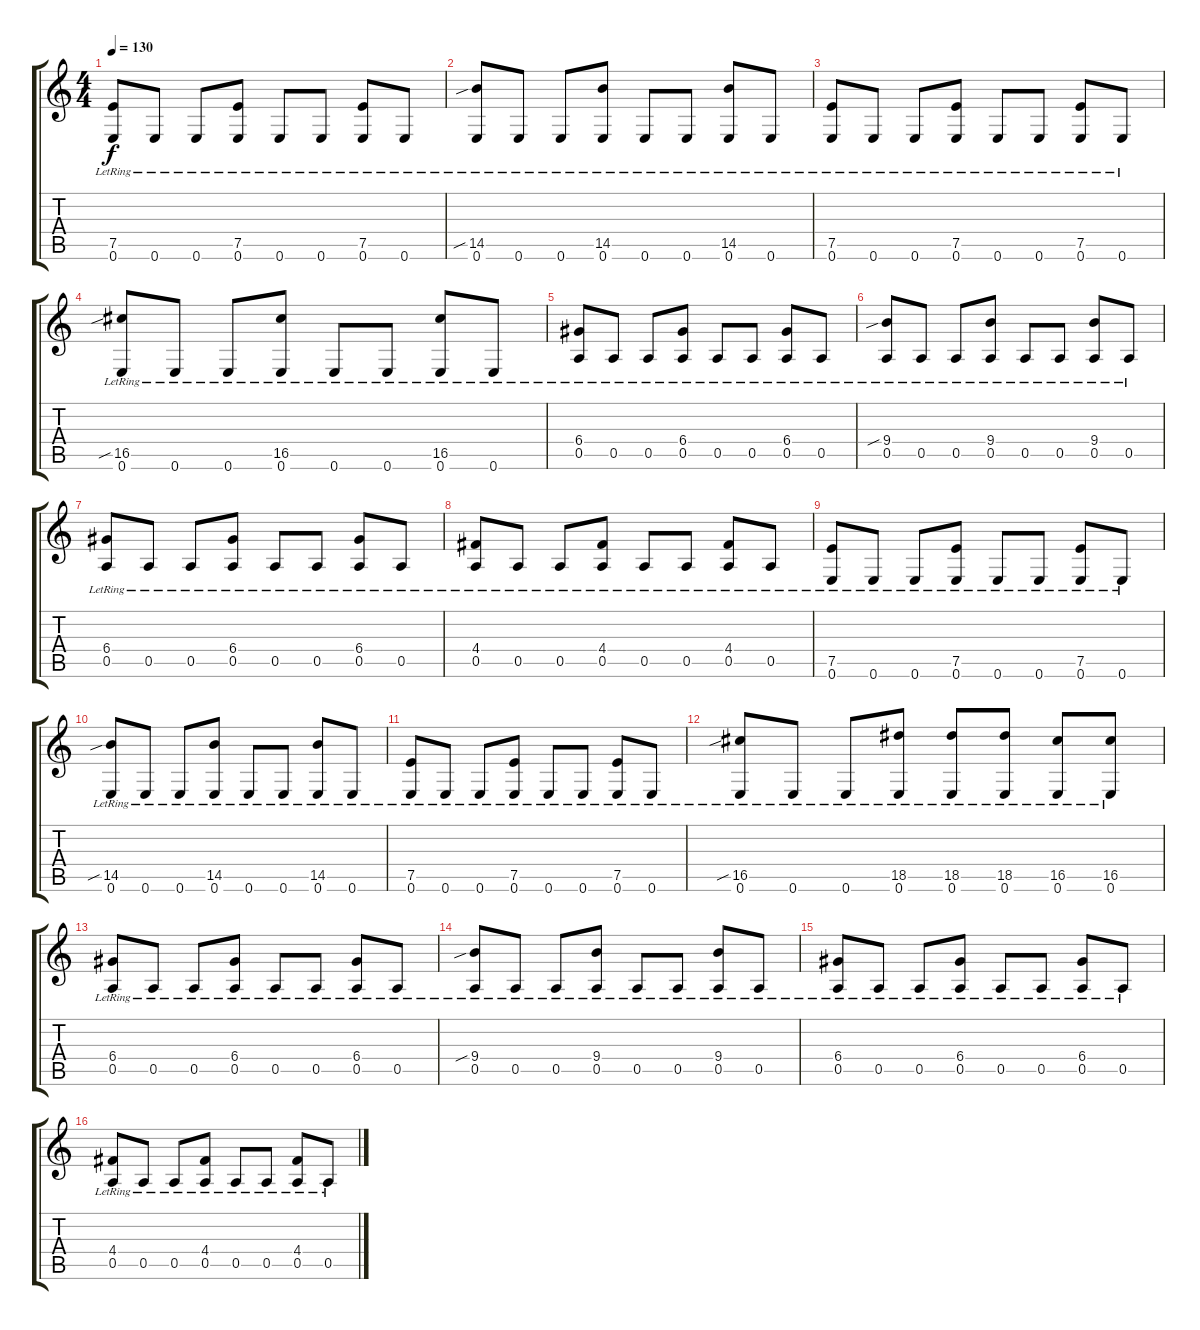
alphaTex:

\track "" {instrument overdrivenguitar}
\staff {score tabs}
\tuning (E4 B3 G3 D3 A2 E2) {hide}
\ts (4 4)
\tempo 130
\clef g2
\ks c
(7.5{lr} 0.6{lr}).8{dy f} 0.6{lr}.8 0.6{lr}.8 (7.5{lr} 0.6{lr}).8 0.6{lr}.8 0.6{lr}.8 (7.5{lr} 0.6{lr}).8 0.6{lr}.8 |
(14.5{sib lr} 0.6{lr}).8 0.6{lr}.8 0.6{lr}.8 (14.5{lr} 0.6{lr}).8 0.6{lr}.8 0.6{lr}.8 (14.5{lr} 0.6{lr}).8 0.6{lr}.8 |
(7.5{lr} 0.6{lr}).8 0.6{lr}.8 0.6{lr}.8 (7.5{lr} 0.6{lr}).8 0.6{lr}.8 0.6{lr}.8 (7.5{lr} 0.6{lr}).8 0.6{lr}.8 |
(16.5{sib lr} 0.6{lr}).8 0.6{lr}.8 0.6{lr}.8 (16.5{lr} 0.6{lr}).8 0.6{lr}.8 0.6{lr}.8 (16.5{lr} 0.6{lr}).8 0.6{lr}.8 |
(6.4{lr} 0.5{lr}).8 0.5{lr}.8 0.5{lr}.8 (6.4{lr} 0.5{lr}).8 0.5{lr}.8 0.5{lr}.8 (6.4{lr} 0.5{lr}).8 0.5{lr}.8 |
(9.4{sib lr} 0.5{lr}).8 0.5{lr}.8 0.5{lr}.8 (9.4{lr} 0.5{lr}).8 0.5{lr}.8 0.5{lr}.8 (9.4{lr} 0.5{lr}).8 0.5{lr}.8 |
(6.4{lr} 0.5{lr}).8 0.5{lr}.8 0.5{lr}.8 (6.4{lr} 0.5{lr}).8 0.5{lr}.8 0.5{lr}.8 (6.4{lr} 0.5{lr}).8 0.5{lr}.8 |
(4.4{lr} 0.5{lr}).8 0.5{lr}.8 0.5{lr}.8 (4.4{lr} 0.5{lr}).8 0.5{lr}.8 0.5{lr}.8 (4.4{lr} 0.5{lr}).8 0.5{lr}.8 |
(7.5{lr} 0.6{lr}).8 0.6{lr}.8 0.6{lr}.8 (7.5{lr} 0.6{lr}).8 0.6{lr}.8 0.6{lr}.8 (7.5{lr} 0.6{lr}).8 0.6{lr}.8 |
(14.5{sib lr} 0.6{lr}).8 0.6{lr}.8 0.6{lr}.8 (14.5{lr} 0.6{lr}).8 0.6{lr}.8 0.6{lr}.8 (14.5{lr} 0.6{lr}).8 0.6{lr}.8 |
(7.5{lr} 0.6{lr}).8 0.6{lr}.8 0.6{lr}.8 (7.5{lr} 0.6{lr}).8 0.6{lr}.8 0.6{lr}.8 (7.5{lr} 0.6{lr}).8 0.6{lr}.8 |
(16.5{sib lr} 0.6{lr}).8 0.6{lr}.8 0.6{lr}.8 (18.5{lr} 0.6{lr}).8 (18.5 0.6{lr}).8 (18.5 0.6{lr}).8 (16.5{lr} 0.6{lr}).8 (16.5 0.6{lr}).8 |
(6.4{lr} 0.5{lr}).8 0.5{lr}.8 0.5{lr}.8 (6.4{lr} 0.5{lr}).8 0.5{lr}.8 0.5{lr}.8 (6.4{lr} 0.5{lr}).8 0.5{lr}.8 |
(9.4{sib lr} 0.5{lr}).8 0.5{lr}.8 0.5{lr}.8 (9.4{lr} 0.5{lr}).8 0.5{lr}.8 0.5{lr}.8 (9.4{lr} 0.5{lr}).8 0.5{lr}.8 |
(6.4{lr} 0.5{lr}).8 0.5{lr}.8 0.5{lr}.8 (6.4{lr} 0.5{lr}).8 0.5{lr}.8 0.5{lr}.8 (6.4{lr} 0.5{lr}).8 0.5{lr}.8 |
(4.4{lr} 0.5{lr}).8 0.5{lr}.8 0.5{lr}.8 (4.4{lr} 0.5{lr}).8 0.5{lr}.8 0.5{lr}.8 (4.4{lr} 0.5{lr}).8 0.5{lr}.8
